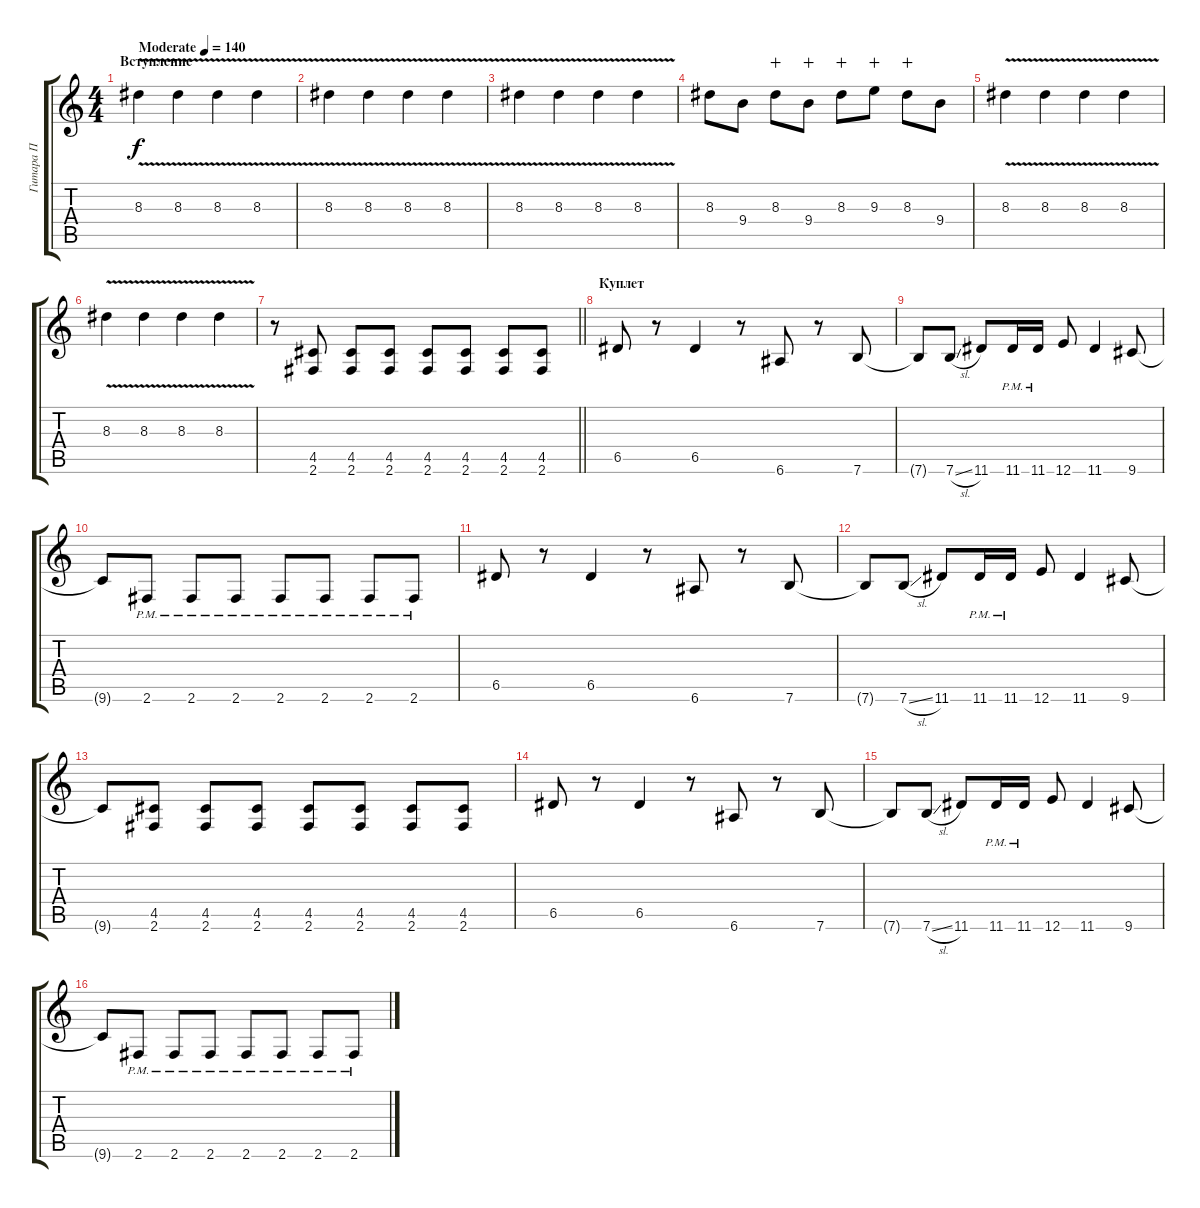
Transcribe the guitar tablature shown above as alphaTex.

\track ("Гитара П" "Гитара П") {instrument overdrivenguitar}
\staff {score tabs}
\tuning (E4 B3 G3 D3 A2 E2) {hide}
\ts (4 4)
\section ("" "Вступление")
\tempo (140 "Moderate")
\clef g2
\ks c
8.3{v}.4{dy f instrument overdrivenguitar} 8.3{v}.4 8.3{v}.4 8.3{v}.4 |
8.3{v}.4 8.3{v}.4 8.3{v}.4 8.3{v}.4 |
8.3{v}.4 8.3{v}.4 8.3{v}.4 8.3{v}.4 |
8.3.8 9.4.8 8.3.8{wahc} 9.4.8{wahc} 8.3.8{wahc} 9.3.8{wahc} 8.3.8{wahc} 9.4.8 |
8.3{v}.4 8.3{v}.4 8.3{v}.4 8.3{v}.4 |
8.3{v}.4 8.3{v}.4 8.3{v}.4 8.3{v}.4 |
\barLineRight lightlight
r.8 (4.5 2.6).8 (4.5 2.6).8 (4.5 2.6).8 (4.5 2.6).8 (4.5 2.6).8 (4.5 2.6).8 (4.5 2.6).8 |
\section ("" "Куплет")
6.5.8 r.8 6.5.4 r.8 6.6.8 r.8 7.6.8 |
7.6{t}.8 7.6{sl}.8 11.6.8 11.6{pm}.16 11.6{pm}.16 12.6.8 11.6.4 9.6.8 |
9.6{t}.8 2.6{pm}.8 2.6{pm}.8 2.6{pm}.8 2.6{pm}.8 2.6{pm}.8 2.6{pm}.8 2.6{pm}.8 |
6.5.8 r.8 6.5.4 r.8 6.6.8 r.8 7.6.8 |
7.6{t}.8 7.6{sl}.8 11.6.8 11.6{pm}.16 11.6{pm}.16 12.6.8 11.6.4 9.6.8 |
9.6{t}.8 (4.5 2.6).8 (4.5 2.6).8 (4.5 2.6).8 (4.5 2.6).8 (4.5 2.6).8 (4.5 2.6).8 (4.5 2.6).8 |
6.5.8 r.8 6.5.4 r.8 6.6.8 r.8 7.6.8 |
7.6{t}.8 7.6{sl}.8 11.6.8 11.6{pm}.16 11.6{pm}.16 12.6.8 11.6.4 9.6.8 |
9.6{t}.8 2.6{pm}.8 2.6{pm}.8 2.6{pm}.8 2.6{pm}.8 2.6{pm}.8 2.6{pm}.8 2.6{pm}.8
